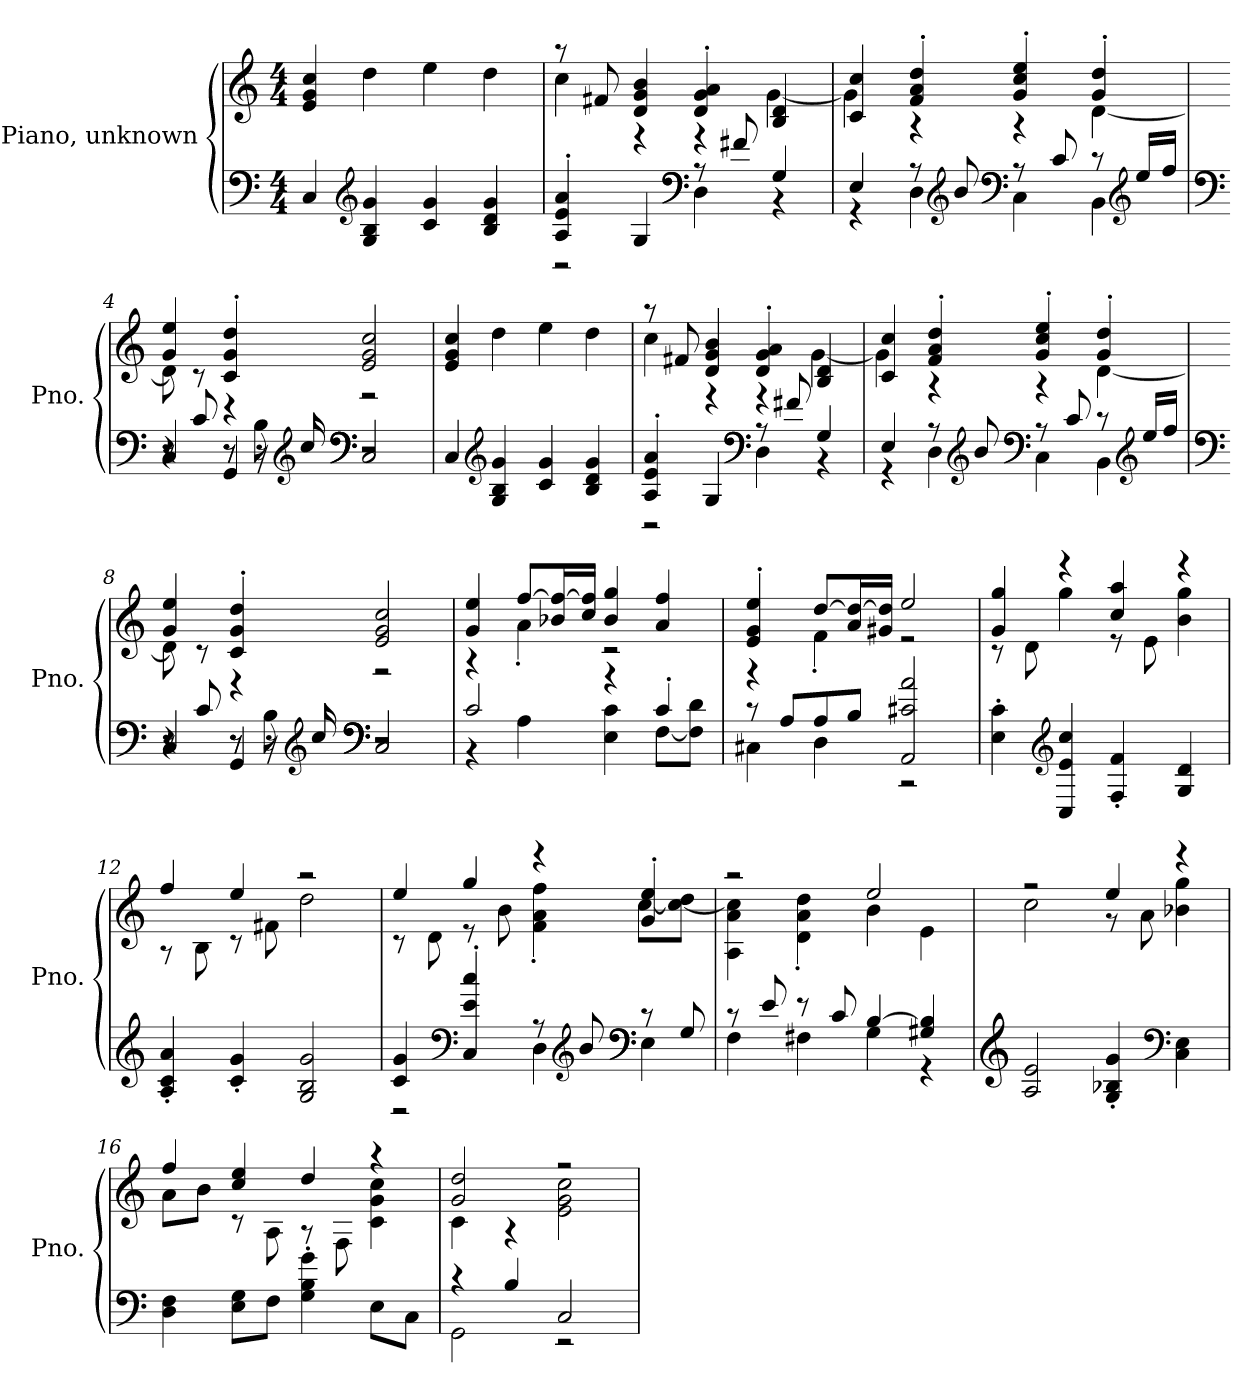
**kern	**kern
*part1	*part1
*staff2	*staff1
*I"Piano, unknown	*
*I'Pno.	*
*clefF4	*clefG2
*k[]	*k[]
*M4/4	*M4/4
*MM120	*MM120
=1	=1
4C/	4e/ 4g/ 4cc/
*clefG2	*
4G/ 4B/ 4g/	4dd\
4c/ 4g/	4ee\
4B/ 4d/ 4g/	4dd\
=2	=2
*^	*^
4A/' 4e/' 4a/'	2r	8r	4cc\
.	.	8f#X/	.
4G/	.	4d/ 4g/ 4b/	4r
*clefF4	*	*	*
8r	4D\	4d/' 4g/' 4a/'	4r
8f#X/	.	.	.
4G/	4r	4B/ 4d/	[4g\
=3	=3	=3	=3
4E/	4r	4c/ 4cc/	4g\]
8r	4D\	4f/' 4a/' 4dd/'	4r
*clefG2	*	*	*
8b/	.	.	.
*clefF4	*	*	*
8r	4C\	4g/' 4cc/' 4ee/'	4r
8c/	.	.	.
8r	4BB\	4g/' 4dd/'	[4d\
*clefG2	*	*	*
16ee/LL	.	.	.
16ff/JJ	.	.	.
*v	*v	*	*
!!LO:LB:g=z	!!
=4	=4	=4
*clefF4	*	*
*^	*	*
*	*^	*	*
8r	4r	4C/	4g/ 4ee/	8d\]
8c/	.	.	.	8r
8r	8r	4GG/	4c/' 4g/' 4dd/'	4r
16r	8B\	.	.	.
*clefG2	*	*	*	*
16cc/	.	.	.	.
*clefF4	*	*	*	*
2C/	2r	2r	2e/ 2g/ 2cc/	2r
*v	*v	*v	*	*
*	*v	*v
=5	=5
4C/	4e/ 4g/ 4cc/
*clefG2	*
4G/ 4B/ 4g/	4dd\
4c/ 4g/	4ee\
4B/ 4d/ 4g/	4dd\
=6	=6
*^	*^
4A/' 4e/' 4a/'	2r	8r	4cc\
.	.	8f#X/	.
4G/	.	4d/ 4g/ 4b/	4r
*clefF4	*	*	*
8r	4D\	4d/' 4g/' 4a/'	4r
8f#X/	.	.	.
4G/	4r	4B/ 4d/	[4g\
=7	=7	=7	=7
4E/	4r	4c/ 4cc/	4g\]
8r	4D\	4f/' 4a/' 4dd/'	4r
*clefG2	*	*	*
8b/	.	.	.
*clefF4	*	*	*
8r	4C\	4g/' 4cc/' 4ee/'	4r
8c/	.	.	.
8r	4BB\	4g/' 4dd/'	[4d\
*clefG2	*	*	*
16ee/LL	.	.	.
16ff/JJ	.	.	.
*v	*v	*	*
!!LO:LB:g=z	!!
=8	=8	=8
*clefF4	*	*
*^	*	*
*	*^	*	*
8r	4r	4C/	4g/ 4ee/	8d\]
8c/	.	.	.	8r
8r	8r	4GG/	4c/' 4g/' 4dd/'	4r
16r	8B\	.	.	.
*clefG2	*	*	*	*
16cc/	.	.	.	.
*clefF4	*	*	*	*
2C/	2r	2r	2e/ 2g/ 2cc/	2r
*	*v	*v	*	*
=9	=9	=9	=9
2c/	4r	4g/ 4ee/	4r
.	4A\	[8ff/L	4a'\
.	.	16b-X/ 16ff/_L	.
.	.	16cc/ 16ff/]JJ	.
4r	4E\ 4c\	4b-/ 4gg/	2r
4c'/	[8F\L	4a/ 4ff/	.
.	8F\] 8d\J	.	.
=10	=10	=10	=10
8r	4C#X\	4e/' 4g/' 4ee/'	4r
8A/L	.	.	.
8A/	4D\	[8dd/L	4f'\
8B/J	.	16a/ 16dd/_L	.
.	.	16g#X/ 16dd/]JJ	.
2AA/ 2c#X/ 2a/	2r	2ee/	2r
*v	*v	*	*
=11	=11	=11
4E\' 4c\'	4g/ 4gg/	8r
.	.	8d\
*clefG2	*	*
4C/ 4e/ 4cc/	4r	4gg\
4F/' 4f/'	4cc/ 4aa/	8r
.	.	8e\
4G/ 4d/	4r	4b\ 4gg\
=12	=12	=12
4A/' 4c/' 4a/'	4ff/	8r
.	.	8B\
4c/' 4g/'	4ee/	8r
.	.	8f#X\
2G/ 2B/ 2g/	2r	2dd\
!!LO:LB:g=z	!!
=13	=13	=13
*^	*	*
4c/ 4g/	2r	4ee/	8r
.	.	.	8d\
*clefF4	*	*	*
4C/' 4e/' 4cc/'	.	4gg/	8r
.	.	.	8b\
8r	4D\	4r	4f\' 4a\' 4ff\'
*clefG2	*	*	*
8b/	.	.	.
*clefF4	*	*	*
8r	4E\	4g/' 4ee/'	[8cc\L
8G/	.	.	8cc\_ 8dd\J
=14	=14	=14	=14
8r	4F\	2r	4A\ 4a\ 4cc\]
8e/	.	.	.
8r	4F#X\	.	4d\' 4a\' 4dd\'
8c/	.	.	.
[4B/	4G\	2ee/	4b\
4G#X/ 4B/]	4r	.	4e\
*v	*v	*	*
=15	=15	=15
*clefG2	*	*
2A/ 2e/	2r	2cc\
4G/' 4B-X/' 4g/'	4ee/	8r
.	.	8a\
*clefF4	*	*
4C\ 4E\	4r	4b-X\ 4gg\
=16	=16	=16
4D\ 4F\	4ff/	8a\L
.	.	8b\J
8E\ 8G\L	4cc/ 4ee/	8r
8F\J	.	8A\
4G\' 4B\' 4g\'	4dd/	8r
.	.	8F\
8E\L	4r	4c\ 4g\ 4cc\
8C\J	.	.
=17	=17	=17
*^	*	*
4r	2GG\	2g/ 2dd/	4c\
4B/	.	.	4r
2C/	2r	2r	2e\ 2g\ 2cc\
*v	*v	*	*
*	*v	*v
=	=
*-	*-
